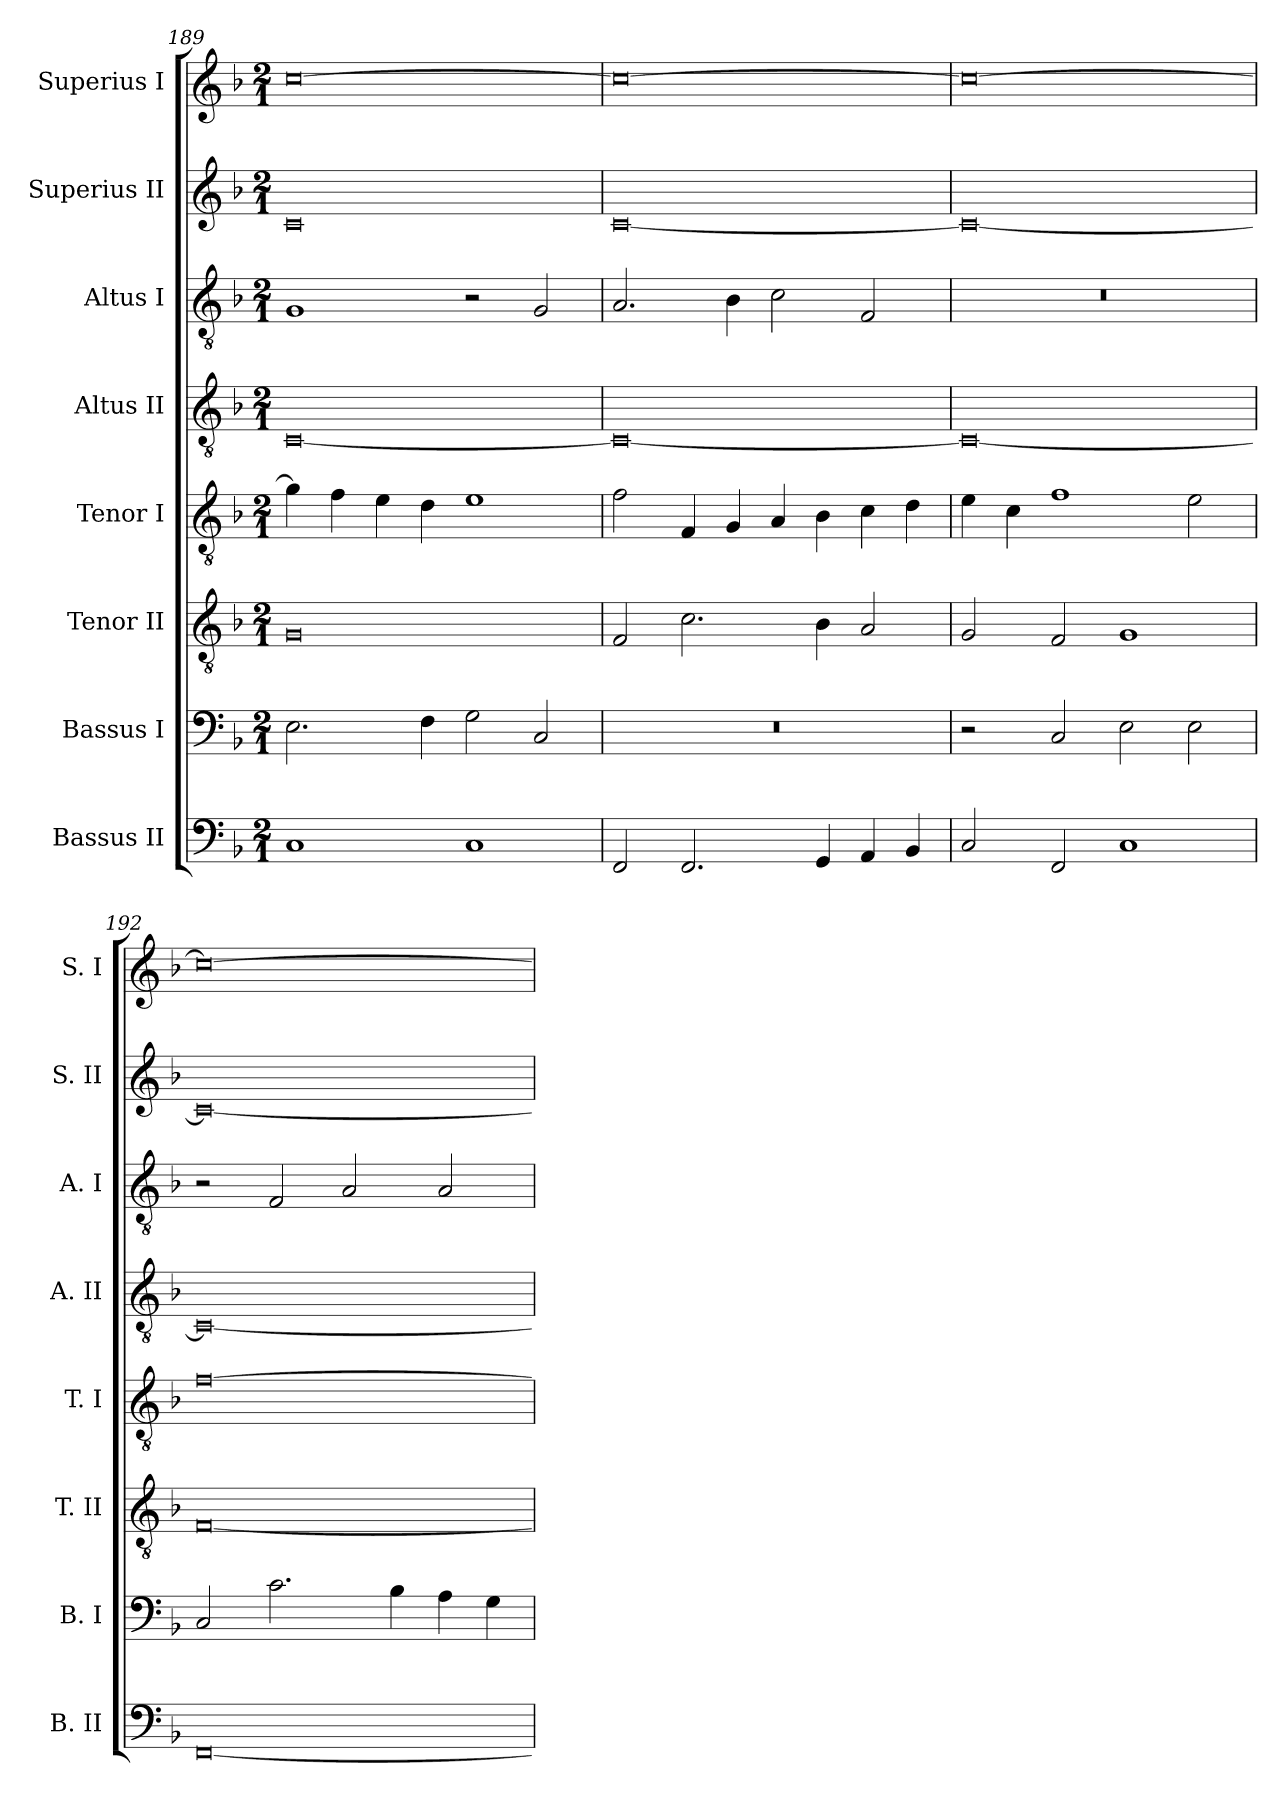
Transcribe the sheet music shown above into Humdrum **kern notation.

**kern	**kern	**kern	**kern	**kern	**kern	**kern	**kern
*part8	*part7	*part6	*part5	*part4	*part3	*part2	*part1
*staff8	*staff7	*staff6	*staff5	*staff4	*staff3	*staff2	*staff1
*I"Bassus II	*I"Bassus I	*I"Tenor II	*I"Tenor I	*I"Altus II	*I"Altus I	*I"Superius II	*I"Superius I
*I'B. II	*I'B. I	*I'T. II	*I'T. I	*I'A. II	*I'A. I	*I'S. II	*I'S. I
*clefF4	*clefF4	*clefGv2	*clefGv2	*clefGv2	*clefGv2	*clefG2	*clefG2
*k[b-]	*k[b-]	*k[b-]	*k[b-]	*k[b-]	*k[b-]	*k[b-]	*k[b-]
*F:	*F:	*F:	*F:	*F:	*F:	*F:	*F:
*M2/1	*M2/1	*M2/1	*M2/1	*M2/1	*M2/1	*M2/1	*M2/1
=189	=189	=189	=189	=189	=189	=189	=189
1C	2.E	0G	4g]	[0C	1G	0c	[0cc
.	.	.	4f	.	.	.	.
.	.	.	4e	.	.	.	.
.	4F	.	4d	.	.	.	.
1C	2G	.	1e	.	2r	.	.
.	2C	.	.	.	2G	.	.
=190	=190	=190	=190	=190	=190	=190	=190
2FF	0r	2F	2f	0C_	2.A	[0c	0cc_
2.FF	.	2.c	4F	.	.	.	.
.	.	.	4G	.	4B-	.	.
.	.	.	4A	.	2c	.	.
4GG	.	4B-	4B-	.	.	.	.
4AA	.	2A	4c	.	2F	.	.
4BB-	.	.	4d	.	.	.	.
=191	=191	=191	=191	=191	=191	=191	=191
2C	2r	2G	4e	0C_	0r	0c_	0cc_
.	.	.	4c	.	.	.	.
2FF	2C	2F	1f	.	.	.	.
1C	2E	1G	.	.	.	.	.
.	2E	.	2e	.	.	.	.
=192	=192	=192	=192	=192	=192	=192	=192
[0FF	2C	[0F	[0f	0C_	2r	0c_	0cc_
.	2.c	.	.	.	2F	.	.
.	.	.	.	.	2A	.	.
.	4B-	.	.	.	.	.	.
.	4A	.	.	.	2A	.	.
.	4G	.	.	.	.	.	.
=	=	=	=	=	=	=	=
*-	*-	*-	*-	*-	*-	*-	*-
